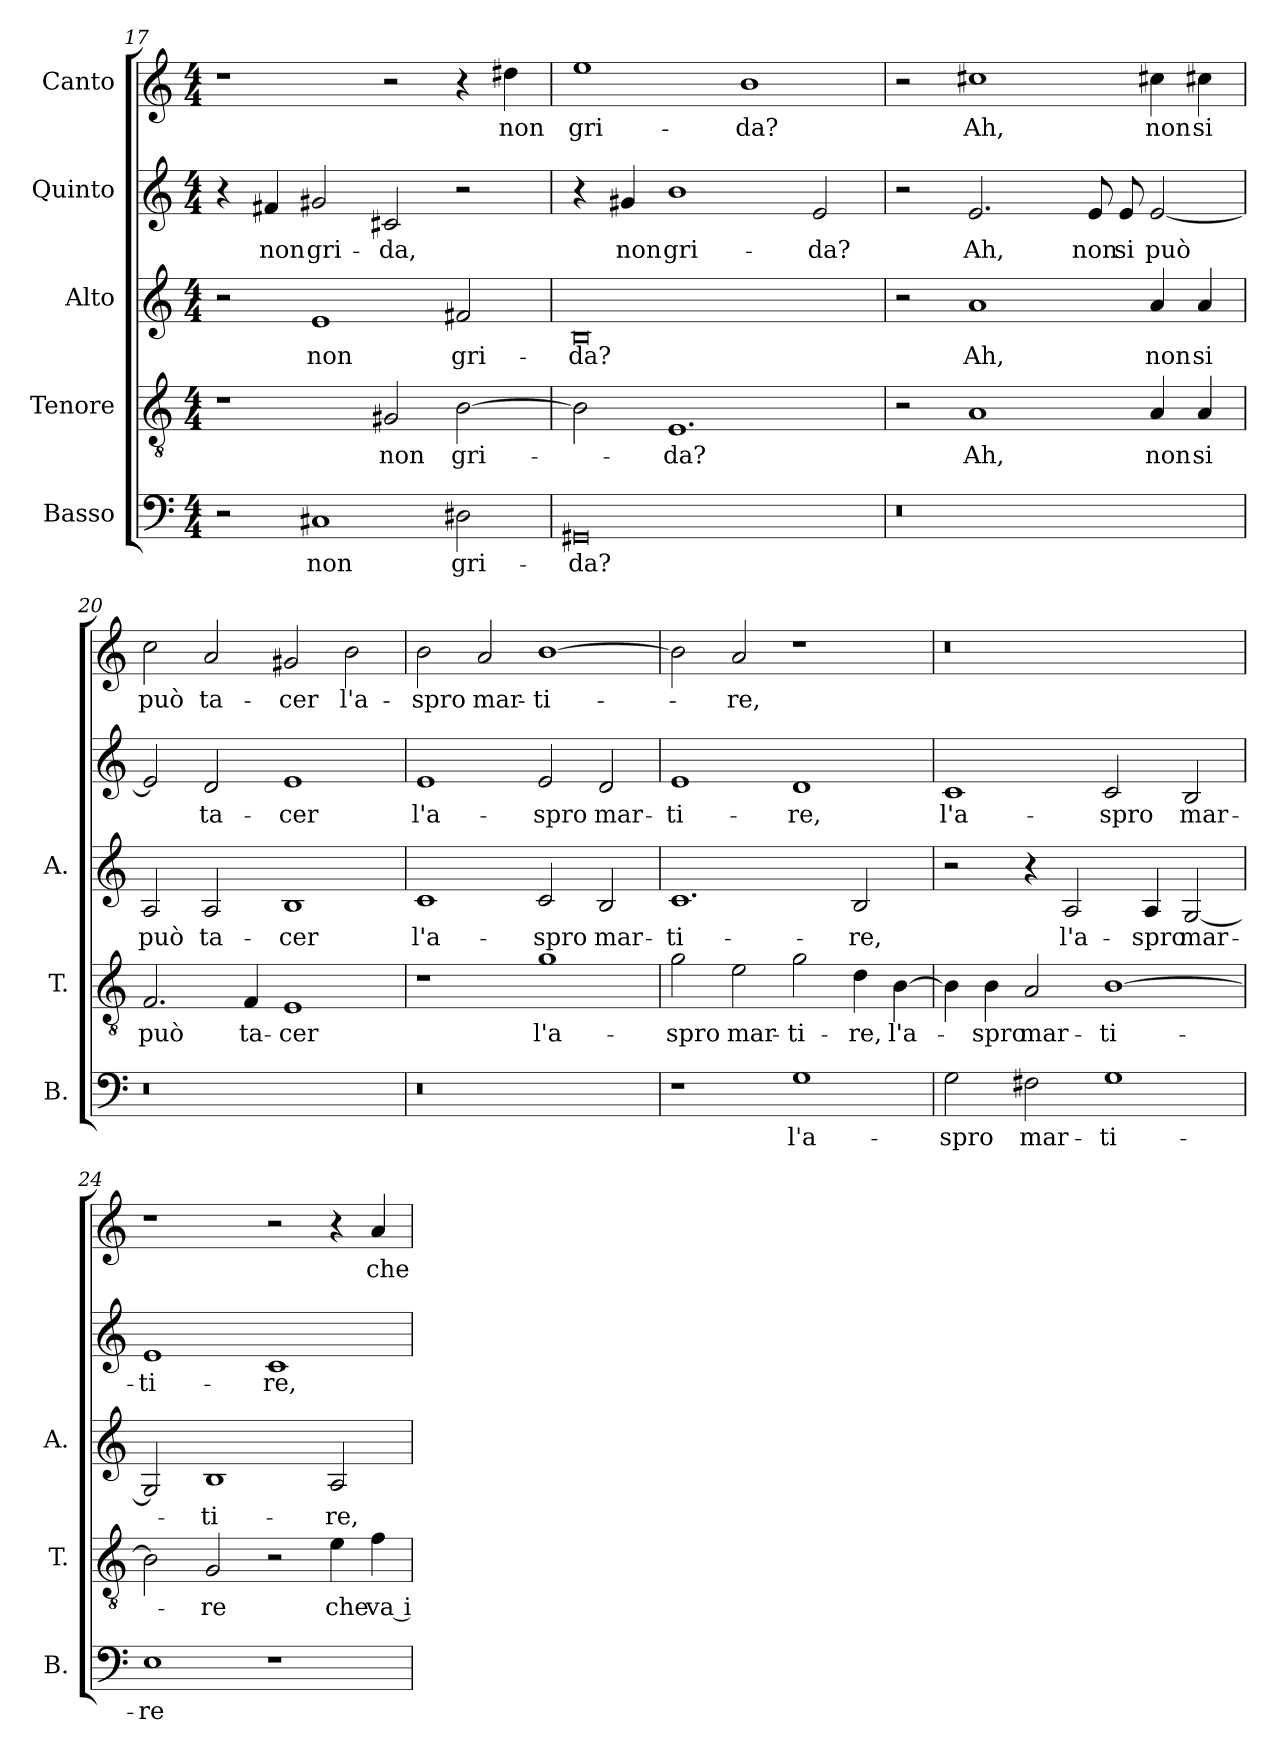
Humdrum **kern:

**kern	**text	**kern	**text	**kern	**text	**kern	**text	**kern	**text
*part5	*part5	*part4	*part4	*part3	*part3	*part2	*part2	*part1	*part1
*staff5	*staff5	*staff4	*staff4	*staff3	*staff3	*staff2	*staff2	*staff1	*staff1
*I"Basso	*	*I"Tenore	*	*I"Alto	*	*I"Quinto	*	*I"Canto	*
*I'B.	*	*I'T.	*	*I'A.	*	*	*	*	*
*clefF4	*	*clefGv2	*	*clefG2	*	*clefG2	*	*clefG2	*
*k[]	*	*k[]	*	*k[]	*	*k[]	*	*k[]	*
*C:	*	*C:	*	*C:	*	*C:	*	*C:	*
*M4/4	*	*M4/4	*	*M4/4	*	*M4/4	*	*M4/4	*
=17	=17	=17	=17	=17	=17	=17	=17	=17	=17
2r	.	1r	.	2r	.	4r	.	1r	.
.	.	.	.	.	.	4f#X/	non	.	.
1C#X/	non	.	.	1e/	non	2g#X/	gri-	.	.
.	.	2G#X/	non	.	.	2c#X/	-da,	2r	.
2D#X\	gri-	[2B\	gri-	2f#X/	gri-	2r	.	4r	.
.	.	.	.	.	.	.	.	4dd#X\	non
=18	=18	=18	=18	=18	=18	=18	=18	=18	=18
0GG#X/	-da?	2B\]	.	0B/	-da?	4r	.	1ee\	gri-
.	.	.	.	.	.	4g#X/	non	.	.
.	.	1.E/	-da?	.	.	1b\	gri-	.	.
.	.	.	.	.	.	.	.	1b\	-da?
.	.	.	.	.	.	2e/	-da?	.	.
=19	=19	=19	=19	=19	=19	=19	=19	=19	=19
!LO:N:vis=0	!	!	!	!	!	!	!	!	!
1r	.	2r	.	2r	.	2r	.	2r	.
.	.	1A/	Ah,	1a/	Ah,	2.e/	Ah,	1cc#X\	Ah,
1ryy	.	.	.	.	.	.	.	.	.
.	.	.	.	.	.	8e/	non	.	.
.	.	.	.	.	.	8e/	si	.	.
.	.	4A/	non	4a/	non	[2e/	può	4cc#X\	non
.	.	4A/	si	4a/	si	.	.	4cc#X\	si
=20	=20	=20	=20	=20	=20	=20	=20	=20	=20
!LO:N:vis=0	!	!	!	!	!	!	!	!	!
1r	.	2.F/	può	2A/	può	2e/]	.	2cc\	può
.	.	.	.	2A/	ta-	2d/	ta-	2a/	ta-
.	.	4F/	ta-	.	.	.	.	.	.
1ryy	.	1E/	-cer	1B/	-cer	1e/	-cer	2g#X/	-cer
.	.	.	.	.	.	.	.	2b\	l'a-
=21	=21	=21	=21	=21	=21	=21	=21	=21	=21
!LO:N:vis=0	!	!	!	!	!	!	!	!	!
1r	.	1r	.	1c/	l'a-	1e/	l'a-	2b\	-spro
.	.	.	.	.	.	.	.	2a/	mar-
1ryy	.	1g\	l'a-	2c/	-spro	2e/	-spro	[1b\	-ti-
.	.	.	.	2B/	mar-	2d/	mar-	.	.
=22	=22	=22	=22	=22	=22	=22	=22	=22	=22
1r	.	2g\	-spro	1.c/	-ti-	1e/	-ti-	2b\]	.
.	.	2e\	mar-	.	.	.	.	2a/	-re,
1G\	l'a-	2g\	-ti-	.	.	1d/	-re,	1r	.
.	.	4d\	-re,	2B/	-re,	.	.	.	.
.	.	[4B\	l'a-	.	.	.	.	.	.
=23	=23	=23	=23	=23	=23	=23	=23	=23	=23
!	!	!	!	!	!	!	!	!LO:N:vis=0	!
2G\	-spro	4B\]	.	2r	.	1c/	l'a-	1r	.
.	.	4B\	-spro	.	.	.	.	.	.
2F#X\	mar-	2A/	mar-	4r	.	.	.	.	.
.	.	.	.	2A/	l'a-	.	.	.	.
1G\	-ti-	[1B\	-ti-	.	.	2c/	-spro	1ryy	.
.	.	.	.	4A/	-spro	.	.	.	.
.	.	.	.	[2G/	mar-	2B/	mar-	.	.
=24	=24	=24	=24	=24	=24	=24	=24	=24	=24
1E\	-re	2B\]	.	2G/]	.	1e/	-ti-	1r	.
.	.	2G/	-re	1B/	-ti-	.	.	.	.
1r	.	2r	.	.	.	1c/	-re,	2r	.
.	.	4e\	che	2A/	-re,	.	.	4r	.
.	.	4f\	va i-	.	.	.	.	4a/	che
=	=	=	=	=	=	=	=	=	=
*-	*-	*-	*-	*-	*-	*-	*-	*-	*-
